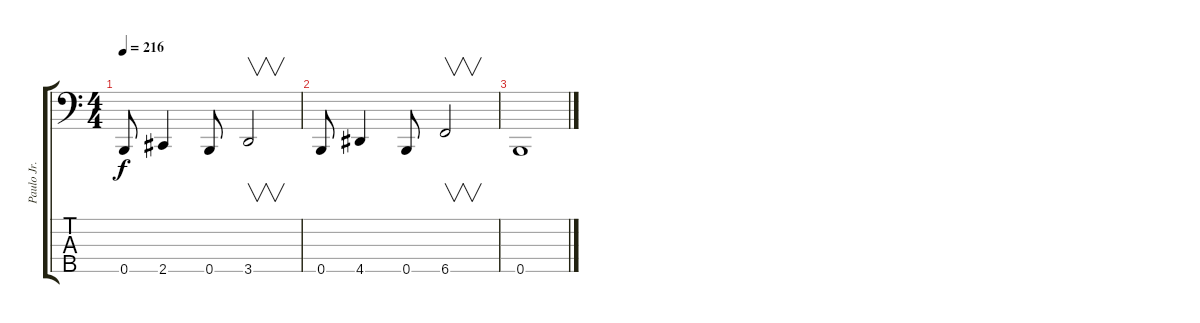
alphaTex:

\track ("Paulo Jr." "Paulo Jr.") {instrument electricbasspick}
\staff {score tabs}
\tuning (G2 D2 A1 E1 B0) {hide}
\ts (4 4)
\tempo 216
\clef f4
\ks c
0.5.8{dy f} 2.5.4 0.5.8 3.5.2{v} |
0.5.8 4.5.4 0.5.8 6.5.2{v} |
0.5.1
